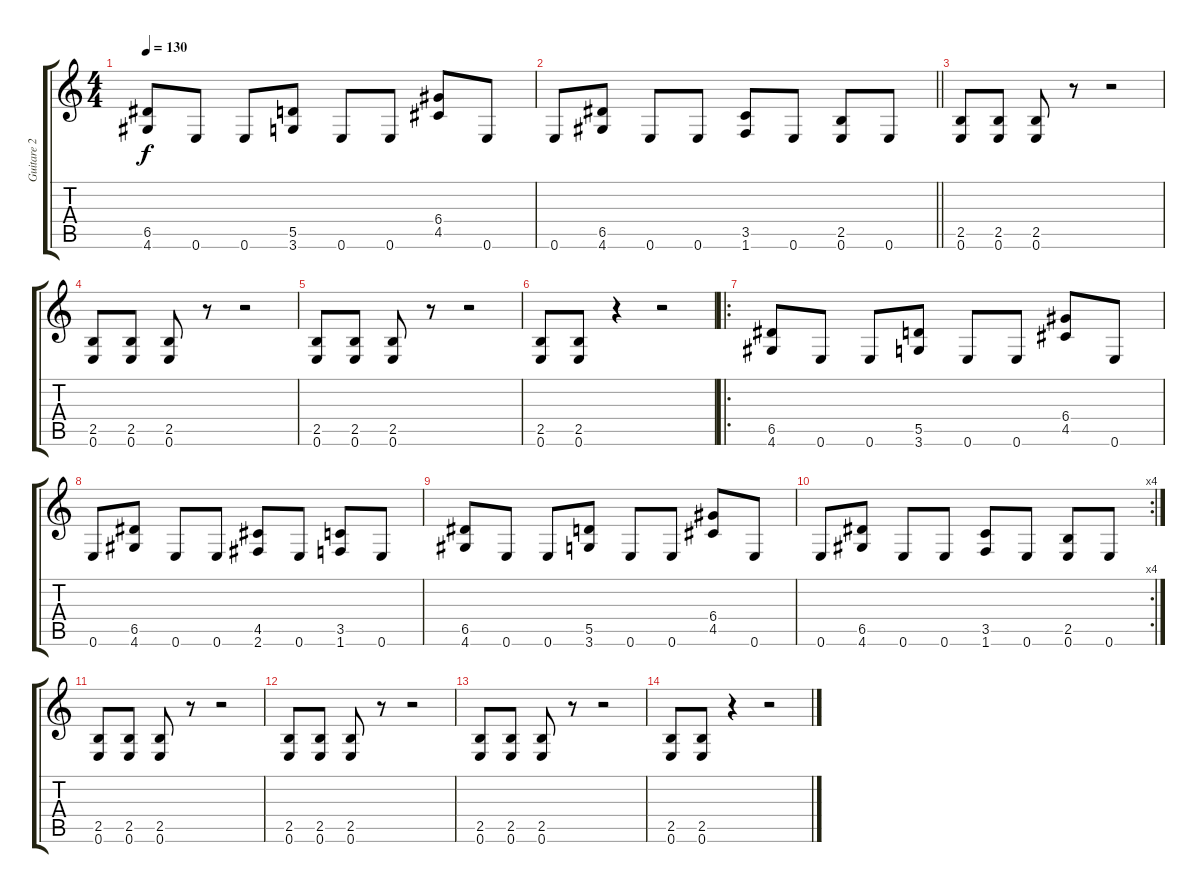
\track ("Guitare 2" "Guitare 2") {instrument overdrivenguitar}
\staff {score tabs}
\tuning (E4 B3 G3 D3 A2 E2) {hide}
\ts (4 4)
\tempo 130
\clef g2
\ks c
(6.5 4.6).8{dy f} 0.6.8 0.6.8 (5.5 3.6).8 0.6.8 0.6.8 (6.4 4.5).8 0.6.8 |
\barLineRight lightlight
0.6.8 (6.5 4.6).8 0.6.8 0.6.8 (3.5 1.6).8 0.6.8 (2.5 0.6).8 0.6.8 |
(2.5 0.6).8 (2.5 0.6).8 (2.5 0.6).8 r.8 r.2 |
(2.5 0.6).8 (2.5 0.6).8 (2.5 0.6).8 r.8 r.2 |
(2.5 0.6).8 (2.5 0.6).8 (2.5 0.6).8 r.8 r.2 |
(2.5 0.6).8 (2.5 0.6).8 r.4 r.2 |
\ro
(6.5 4.6).8 0.6.8 0.6.8 (5.5 3.6).8 0.6.8 0.6.8 (6.4 4.5).8 0.6.8 |
0.6.8 (6.5 4.6).8 0.6.8 0.6.8 (4.5 2.6).8 0.6.8 (3.5 1.6).8 0.6.8 |
(6.5 4.6).8 0.6.8 0.6.8 (5.5 3.6).8 0.6.8 0.6.8 (6.4 4.5).8 0.6.8 |
\rc 4
0.6.8 (6.5 4.6).8 0.6.8 0.6.8 (3.5 1.6).8 0.6.8 (2.5 0.6).8 0.6.8 |
(2.5 0.6).8 (2.5 0.6).8 (2.5 0.6).8 r.8 r.2 |
(2.5 0.6).8 (2.5 0.6).8 (2.5 0.6).8 r.8 r.2 |
(2.5 0.6).8 (2.5 0.6).8 (2.5 0.6).8 r.8 r.2 |
(2.5 0.6).8 (2.5 0.6).8 r.4 r.2
